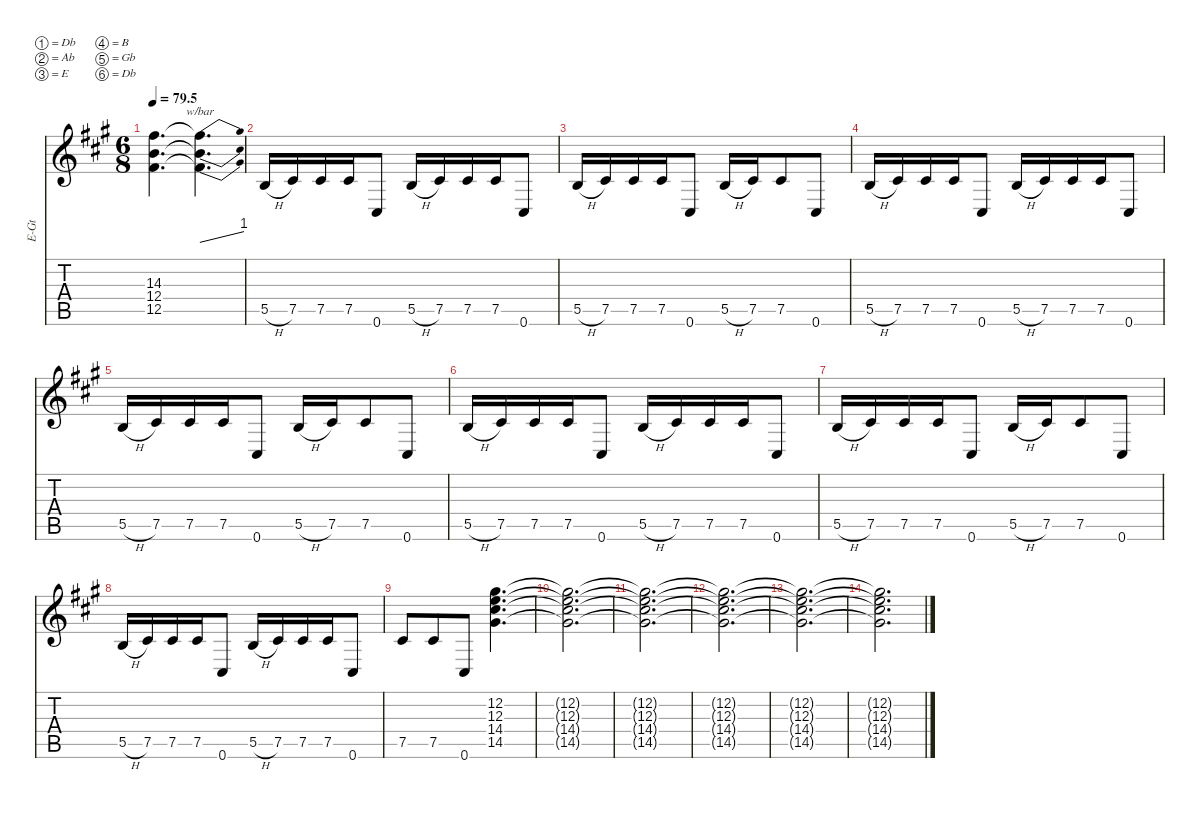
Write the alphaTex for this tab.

\defaultSystemsLayout 4
\hideDynamics
\bracketExtendMode nobrackets
\otherSystemsTrackNameOrientation horizontal
\track ("Guitar2" "E-Gt") {instrument overdrivenguitar}
\staff {score tabs}
\tuning (Db4 Ab3 E3 B2 Gb2 Db2)
\ts (6 8)
\tempo
79.5
\accidentals auto
\clef g2
\ottava regular
\simile none
\ks a
(14.3{acc #} 12.5{acc #} 12.4{acc forcenatural}).4{d dy f beam Down} (14.3{t acc #} 12.4{t acc forcenatural} 12.5{t acc #}).4{d tbe (dive default 0 0 60 4) beam Down} |
5.5{h acc forcenatural}.16{beam Up} 7.5{acc #}.16{beam Up} 7.5{acc #}.16{beam Up} 7.5{acc #}.16{beam Up} 0.6{acc #}.8{beam Up} 5.5{h acc forcenatural}.16{beam Up} 7.5{acc #}.16{beam Up} 7.5{acc #}.16{beam Up} 7.5{acc #}.16{beam Up} 0.6{acc #}.8{beam Up} |
5.5{h acc forcenatural}.16{beam Up} 7.5{acc #}.16{beam Up} 7.5{acc #}.16{beam Up} 7.5{acc #}.16{beam Up} 0.6{acc #}.8{beam Up} 5.5{h acc forcenatural}.16{beam Up} 7.5{acc #}.16{beam Up} 7.5{acc #}.8{beam Up} 0.6{acc #}.8{beam Up} |
5.5{h acc forcenatural}.16{beam Up} 7.5{acc #}.16{beam Up} 7.5{acc #}.16{beam Up} 7.5{acc #}.16{beam Up} 0.6{acc #}.8{beam Up} 5.5{h acc forcenatural}.16{beam Up} 7.5{acc #}.16{beam Up} 7.5{acc #}.16{beam Up} 7.5{acc #}.16{beam Up} 0.6{acc #}.8{beam Up} |
5.5{h acc forcenatural}.16{beam Up} 7.5{acc #}.16{beam Up} 7.5{acc #}.16{beam Up} 7.5{acc #}.16{beam Up} 0.6{acc #}.8{beam Up} 5.5{h acc forcenatural}.16{beam Up} 7.5{acc #}.16{beam Up} 7.5{acc #}.8{beam Up} 0.6{acc #}.8{beam Up} |
5.5{h acc forcenatural}.16{beam Up} 7.5{acc #}.16{beam Up} 7.5{acc #}.16{beam Up} 7.5{acc #}.16{beam Up} 0.6{acc #}.8{beam Up} 5.5{h acc forcenatural}.16{beam Up} 7.5{acc #}.16{beam Up} 7.5{acc #}.16{beam Up} 7.5{acc #}.16{beam Up} 0.6{acc #}.8{beam Up} |
5.5{h acc forcenatural}.16{beam Up} 7.5{acc #}.16{beam Up} 7.5{acc #}.16{beam Up} 7.5{acc #}.16{beam Up} 0.6{acc #}.8{beam Up} 5.5{h acc forcenatural}.16{beam Up} 7.5{acc #}.16{beam Up} 7.5{acc #}.8{beam Up} 0.6{acc #}.8{beam Up} |
5.5{h acc forcenatural}.16{beam Up} 7.5{acc #}.16{beam Up} 7.5{acc #}.16{beam Up} 7.5{acc #}.16{beam Up} 0.6{acc #}.8{beam Up} 5.5{h acc forcenatural}.16{beam Up} 7.5{acc #}.16{beam Up} 7.5{acc #}.16{beam Up} 7.5{acc #}.16{beam Up} 0.6{acc #}.8{beam Up} |
7.5{acc #}.8{beam Up} 7.5{acc #}.8{beam Up} 0.6{acc #}.8{beam Up} (12.3{acc forcenatural} 12.2{acc #} 14.4{acc #} 14.5{acc #}).4{d beam Down} |
(12.3{t acc forcenatural} 12.2{t acc #} 14.4{t acc #} 14.5{t acc #}).2{d beam Down} |
(12.3{t acc forcenatural} 12.2{t acc #} 14.4{t acc #} 14.5{t acc #}).2{d beam Down} |
(12.3{t acc forcenatural} 12.2{t acc #} 14.4{t acc #} 14.5{t acc #}).2{d beam Down} |
(12.3{t acc forcenatural} 12.2{t acc #} 14.4{t acc #} 14.5{t acc #}).2{d beam Down} |
(12.2{t acc #} 12.3{t acc forcenatural} 14.4{t acc #} 14.5{t acc #}).2{d beam Down}
